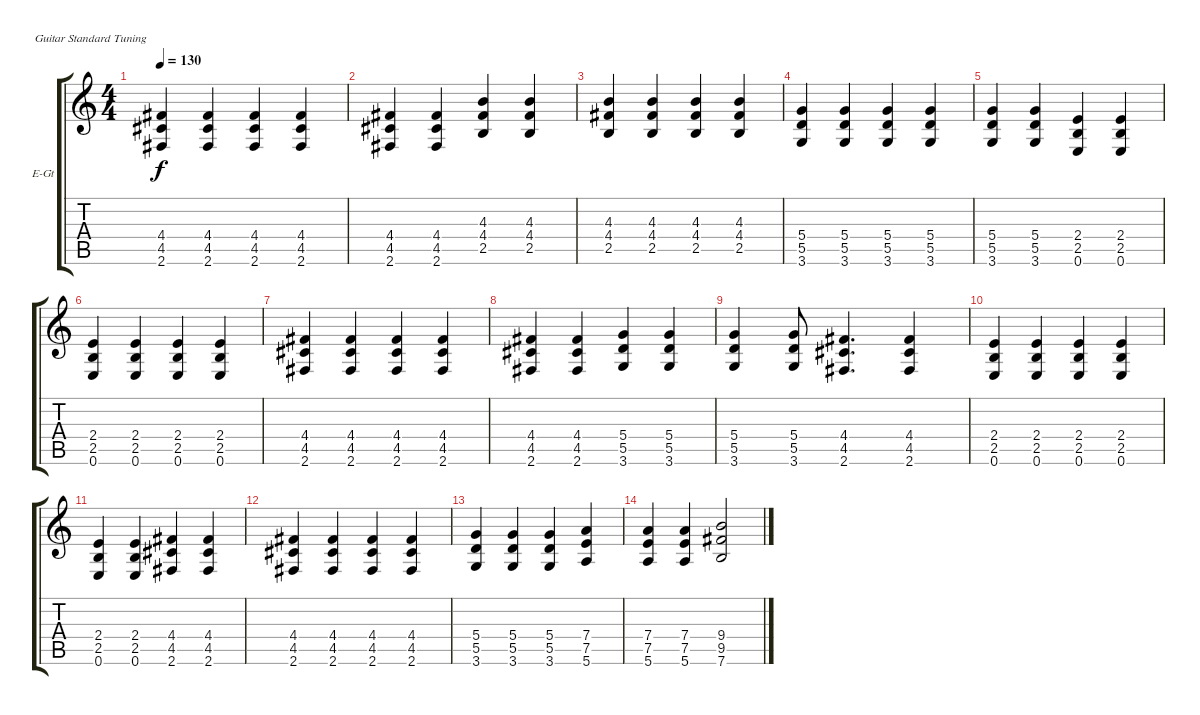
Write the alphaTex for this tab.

\bracketExtendMode groupsimilarinstruments
\firstSystemTrackNameOrientation horizontal
\otherSystemsTrackNameOrientation horizontal
\track ("Äîðîæêà 3" "E-Gt") {instrument distortionguitar}
\staff {score tabs}
\tuning (E4 B3 G3 D3 A2 E2)
\ts (4 4)
\tempo 130
\clef g2
\ks c
(4.4 4.5 2.6).4{dy f} (4.4 4.5 2.6).4 (4.4 4.5 2.6).4 (4.4 4.5 2.6).4 |
(4.4 4.5 2.6).4 (4.4 4.5 2.6).4 (4.3 4.4 2.5).4 (4.3 4.4 2.5).4 |
(4.3 4.4 2.5).4 (4.3 4.4 2.5).4 (4.3 4.4 2.5).4 (4.3 4.4 2.5).4 |
(5.4 5.5 3.6).4 (5.4 5.5 3.6).4 (5.4 5.5 3.6).4 (5.4 5.5 3.6).4 |
(5.4 5.5 3.6).4 (5.4 5.5 3.6).4 (2.4 2.5 0.6).4 (2.4 2.5 0.6).4 |
(2.4 2.5 0.6).4 (2.4 2.5 0.6).4 (2.4 2.5 0.6).4 (2.4 2.5 0.6).4 |
(4.4 4.5 2.6).4 (4.4 4.5 2.6).4 (4.4 4.5 2.6).4 (4.4 4.5 2.6).4 |
(4.4 4.5 2.6).4 (4.4 4.5 2.6).4 (5.4 5.5 3.6).4 (5.4 5.5 3.6).4 |
(5.4 5.5 3.6).4 (5.4 5.5 3.6).8 (4.4 4.5 2.6).4{d} (4.4 4.5 2.6).4 |
(2.4 2.5 0.6).4 (2.4 2.5 0.6).4 (2.4 2.5 0.6).4 (2.4 2.5 0.6).4 |
(2.4 2.5 0.6).4 (2.4 2.5 0.6).4 (4.4 4.5 2.6).4 (4.4 4.5 2.6).4 |
(4.4 4.5 2.6).4 (4.4 4.5 2.6).4 (4.4 4.5 2.6).4 (4.4 4.5 2.6).4 |
(5.4 5.5 3.6).4 (5.4 5.5 3.6).4 (5.4 5.5 3.6).4 (7.4 7.5 5.6).4 |
(7.4 7.5 5.6).4 (7.4 7.5 5.6).4 (9.4 9.5 7.6).2
